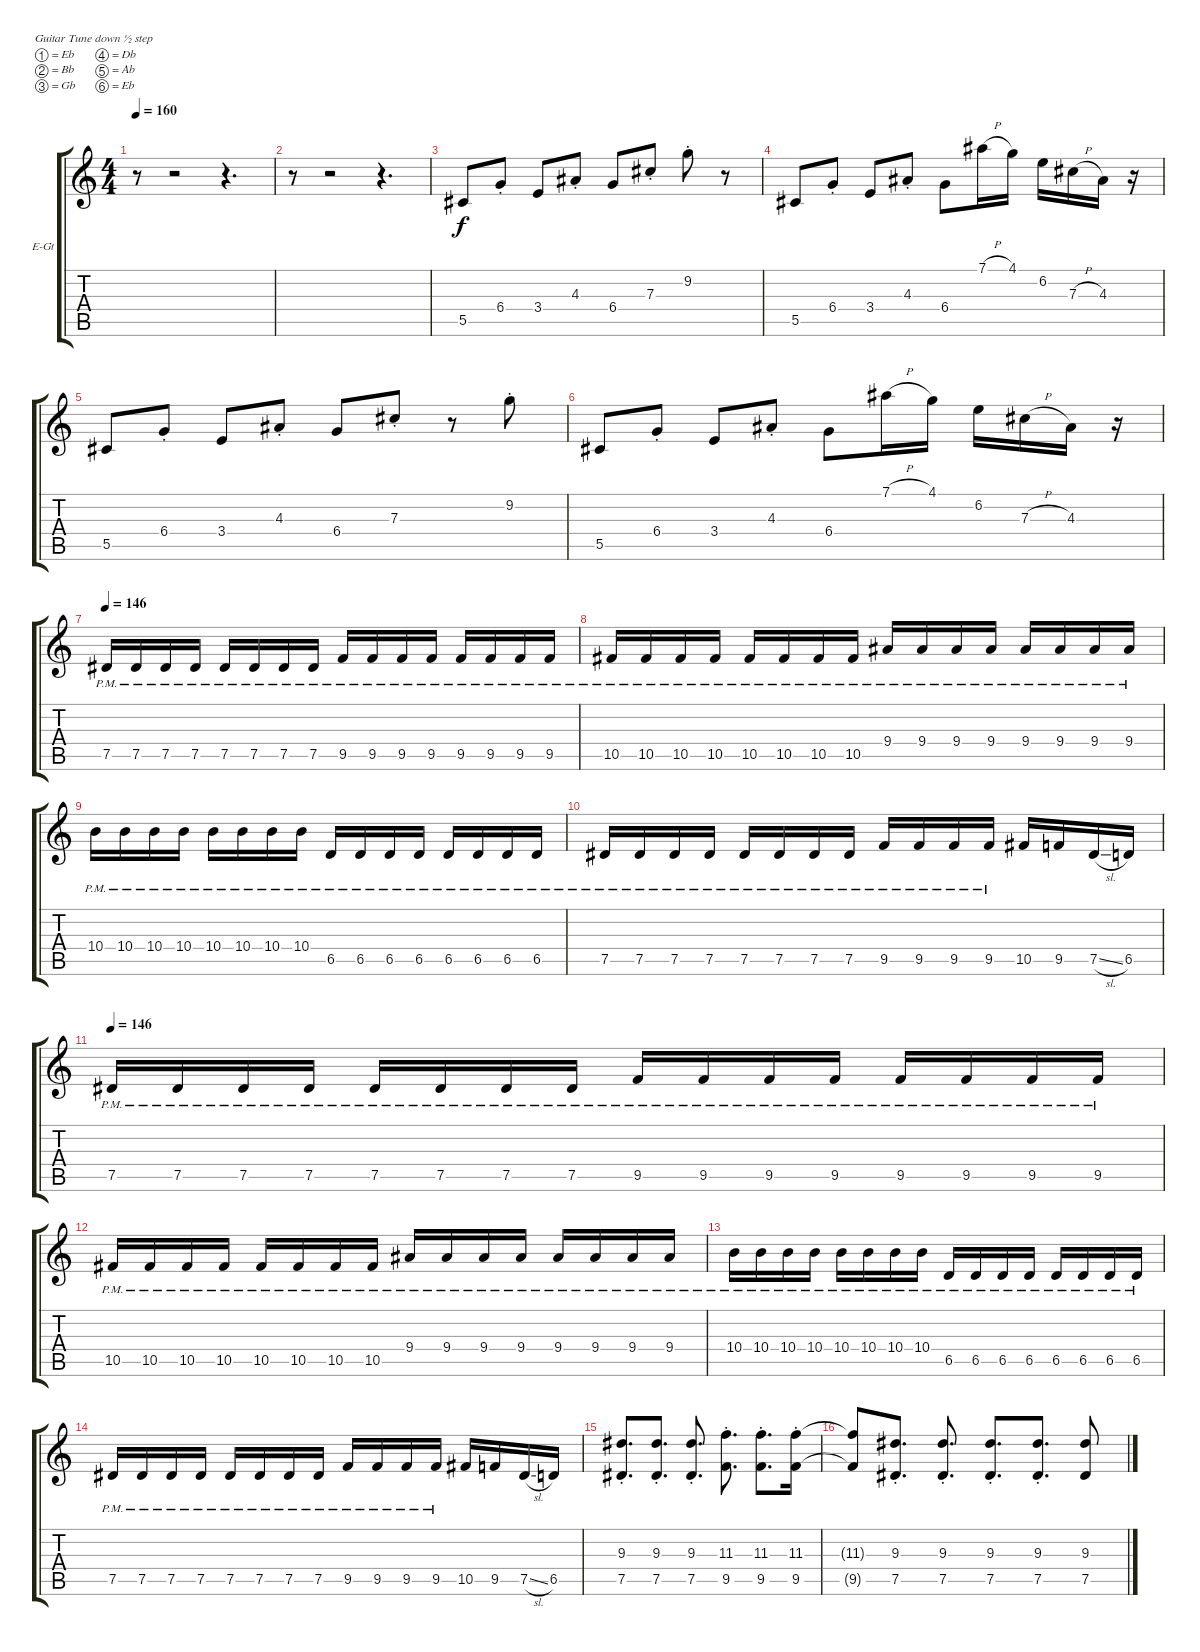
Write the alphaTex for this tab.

\bracketExtendMode groupsimilarinstruments
\firstSystemTrackNameOrientation horizontal
\otherSystemsTrackNameOrientation horizontal
\track ("Tim Millar" "E-Gt") {instrument distortionguitar}
\staff {score tabs}
\tuning (Eb4 Bb3 Gb3 Db3 Ab2 Eb2)
\ts (4 4)
\tempo 160
\clef g2
\ks c
r.8{dy f} r.2 r.4{d} |
r.8 r.2 r.4{d} |
5.5.8 6.4{st}.8 3.4.8 4.3{st}.8 6.4.8 7.3{st}.8 9.2{st}.8 r.8 |
5.5.8 6.4{st}.8 3.4.8 4.3{st}.8 6.4.8 7.1{h}.16 4.1.16 6.2.16 7.3{h}.16 4.3.16 r.16 |
5.5.8 6.4{st}.8 3.4.8 4.3{st}.8 6.4.8 7.3{st}.8 r.8 9.2{st}.8 |
5.5.8 6.4{st}.8 3.4.8 4.3{st}.8 6.4.8 7.1{h}.16 4.1.16 6.2.16 7.3{h}.16 4.3.16 r.16 |
\tempo 146
7.5{pm}.16 7.5{pm}.16 7.5{pm}.16 7.5{pm}.16 7.5{pm}.16 7.5{pm}.16 7.5{pm}.16 7.5{pm}.16 9.5{pm}.16 9.5{pm}.16 9.5{pm}.16 9.5{pm}.16 9.5{pm}.16 9.5{pm}.16 9.5{pm}.16 9.5{pm}.16 |
10.5{pm}.16 10.5{pm}.16 10.5{pm}.16 10.5{pm}.16 10.5{pm}.16 10.5{pm}.16 10.5{pm}.16 10.5{pm}.16 9.4{pm}.16 9.4{pm}.16 9.4{pm}.16 9.4{pm}.16 9.4{pm}.16 9.4{pm}.16 9.4{pm}.16 9.4{pm}.16 |
10.4{pm}.16 10.4{pm}.16 10.4{pm}.16 10.4{pm}.16 10.4{pm}.16 10.4{pm}.16 10.4{pm}.16 10.4{pm}.16 6.5{pm}.16 6.5{pm}.16 6.5{pm}.16 6.5{pm}.16 6.5{pm}.16 6.5{pm}.16 6.5{pm}.16 6.5{pm}.16 |
7.5{pm}.16 7.5{pm}.16 7.5{pm}.16 7.5{pm}.16 7.5{pm}.16 7.5{pm}.16 7.5{pm}.16 7.5{pm}.16 9.5{pm}.16 9.5{pm}.16 9.5{pm}.16 9.5{pm}.16 10.5.16 9.5.16 7.5{sl}.16 6.5.16 |
\tempo 146
7.5{pm}.16 7.5{pm}.16 7.5{pm}.16 7.5{pm}.16 7.5{pm}.16 7.5{pm}.16 7.5{pm}.16 7.5{pm}.16 9.5{pm}.16 9.5{pm}.16 9.5{pm}.16 9.5{pm}.16 9.5{pm}.16 9.5{pm}.16 9.5{pm}.16 9.5{pm}.16 |
10.5{pm}.16 10.5{pm}.16 10.5{pm}.16 10.5{pm}.16 10.5{pm}.16 10.5{pm}.16 10.5{pm}.16 10.5{pm}.16 9.4{pm}.16 9.4{pm}.16 9.4{pm}.16 9.4{pm}.16 9.4{pm}.16 9.4{pm}.16 9.4{pm}.16 9.4{pm}.16 |
10.4{pm}.16 10.4{pm}.16 10.4{pm}.16 10.4{pm}.16 10.4{pm}.16 10.4{pm}.16 10.4{pm}.16 10.4{pm}.16 6.5{pm}.16 6.5{pm}.16 6.5{pm}.16 6.5{pm}.16 6.5{pm}.16 6.5{pm}.16 6.5{pm}.16 6.5{pm}.16 |
7.5{pm}.16 7.5{pm}.16 7.5{pm}.16 7.5{pm}.16 7.5{pm}.16 7.5{pm}.16 7.5{pm}.16 7.5{pm}.16 9.5{pm}.16 9.5{pm}.16 9.5{pm}.16 9.5{pm}.16 10.5.16 9.5.16 7.5{sl}.16 6.5.16 |
(9.3{st} 7.5{st}).8{d} (9.3{st} 7.5{st}).8{d} (9.3{st} 7.5{st}).8{d} (11.3{st} 9.5{st}).8{d} (11.3{st} 9.5{st}).8{d} (11.3{st} 9.5).16 |
(11.3{t} 9.5{t}).8 (9.3{st} 7.5{st}).8{d} (9.3{st} 7.5{st}).8{d} (9.3{st} 7.5{st}).8{d} (9.3{st} 7.5{st}).8{d} (9.3 7.5).8
